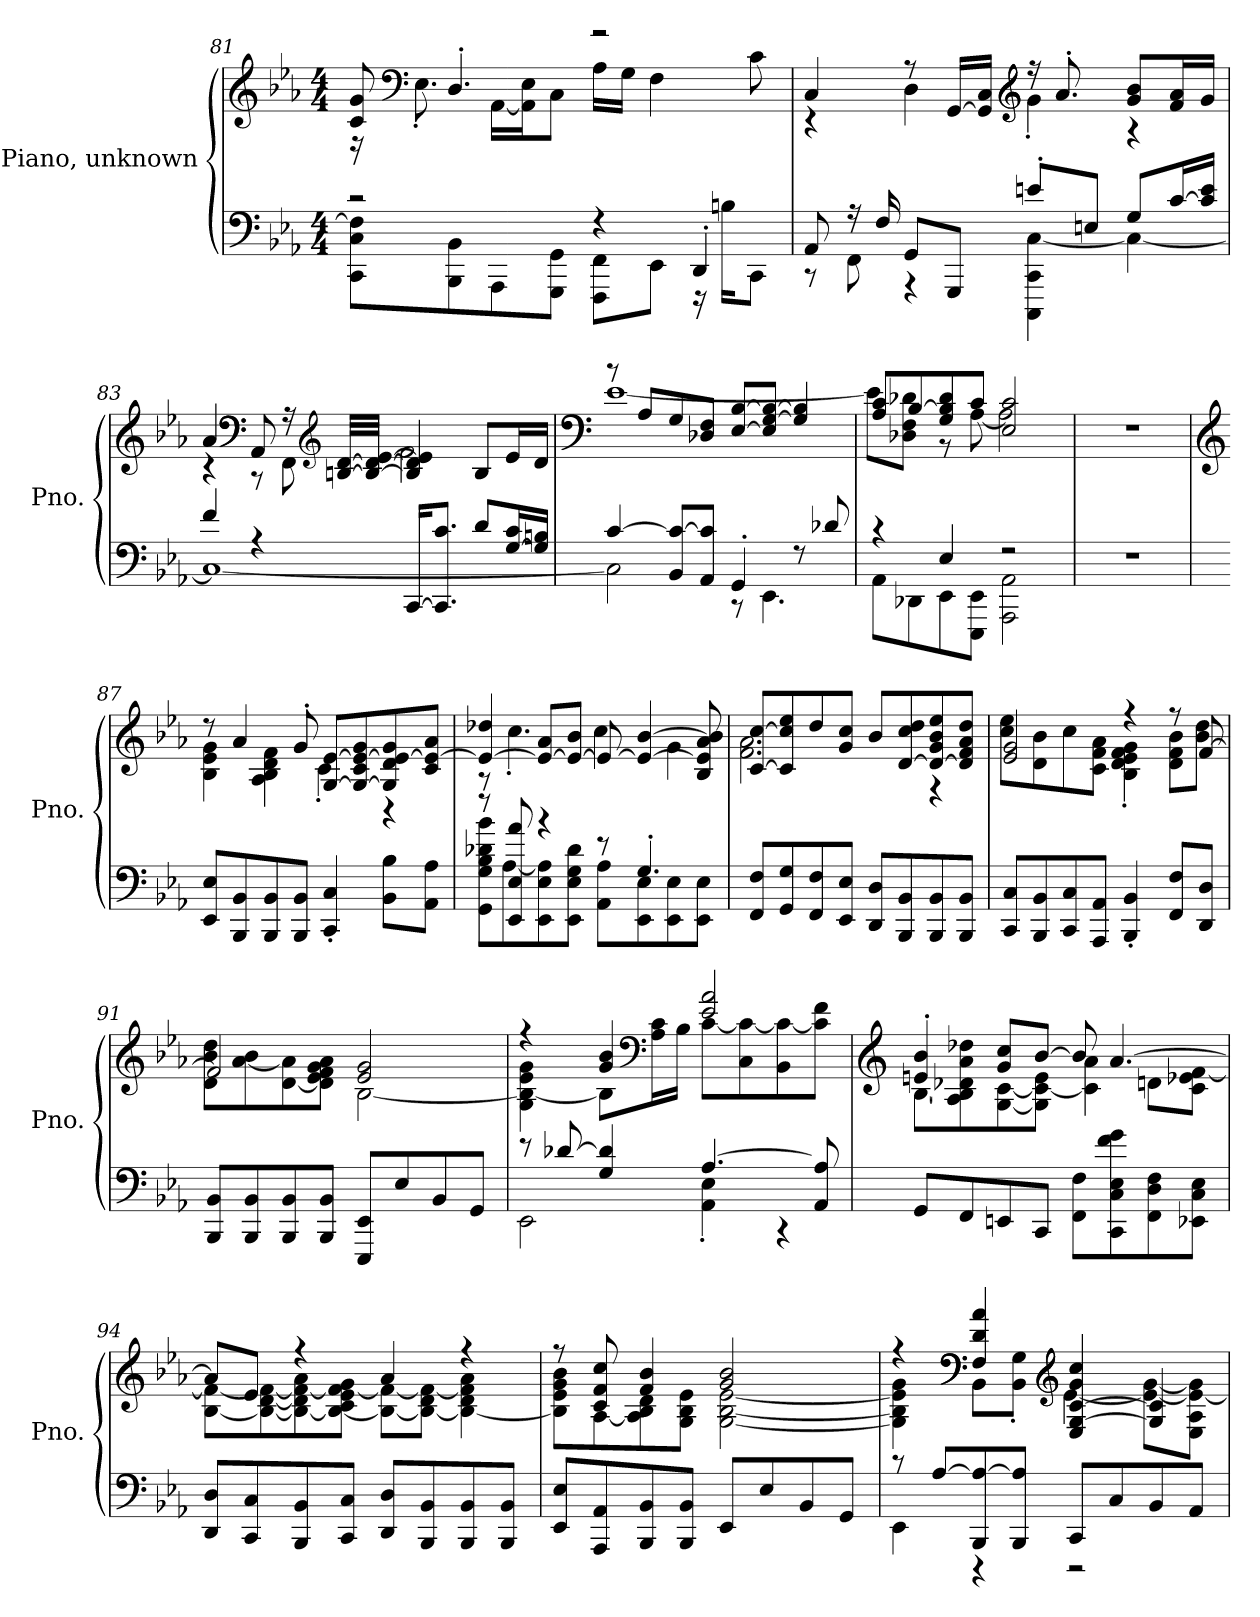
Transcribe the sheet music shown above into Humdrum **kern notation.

**kern	**kern
*part1	*part1
*staff2	*staff1
*I"Piano, unknown	*
*I'Pno.	*
!!LO:PB:g=z
*clefF4	*clefG2
*k[b-e-a-]	*k[b-e-a-]
*M4/4	*M4/4
=81	=81
*^	*^
2r	8CC\ 8C\ 8F\]L	8c/ 8g/	16r
*	*	*clefF4	*
.	.	.	8.E-'\
.	8BBB-\ 8BB-\	4.D'/	.
.	8AAA-\	.	[16AA-\LL
.	.	.	16AA-\] 16E-\J
.	8GGG\ 8GG\J	.	8C\J
4r	8FFF\ 8FF\L	2r	16A-\LL
.	.	.	16G\JJ
.	8EE-\J	.	4F\
4DD'/	16r	.	.
.	16Bn\KL	.	.
.	8CC\J	.	8c\
=82	=82	=82	=82
8AA-/	8r	4C/	4r
16r	8FF\	.	.
16F/	.	.	.
8GG/L	4r	8r	4D\
8GGG/J	.	[16GG/LL	.
.	.	16GG/] 16C/JJ	.
*	*	*clefG2	*
8en'/L	4CCC\ 4CC\ [4C\	16r	4g'\
.	.	8.a-'/	.
8En/J	.	.	.
8G/L	4C\_	8g/ 8b-/L	4r
[16c/L	.	16f/ 16a-/L	.
16c/] 16e/JJ	.	16g/JJ	.
!!LO:LB:g=z	!!
=83	=83	=83	=83
4f/	1C_	4a-/	4r
*	*	*clefF4	*
4r	.	8AA-/	8r
.	.	16r	8FF\
*	*	*clefG2	*
.	.	[32Bn/ [32d/LLL	.
.	.	32B/_ 32d/_ [32e-/JJJ	.
[16CC/KL	.	4B/] 4d/] 4e-/]	2f\
8.CC/] 8.c/J	.	.	.
8d/L	.	8B/L	.
[16G/ 16c/L	.	16e-/L	.
16G/] 16Bn/JJ	.	16d/JJ	.
=84	=84	=84	=84
*	*	*clefF4	*
[4c/	2C\]	8r	[1e-
.	.	8A-/L	.
8BB-/ 8c/_L	.	8G/	.
8AA-/ 8c/]J	.	8D-X/ 8F/J	.
4GG'/	8r	[8E-/ [8B-/L	.
.	4.EE-\	8E-/] [8G/ 8B-/_J	.
8r	.	4G/] 4B-/]	.
8d-X/	.	.	.
=85	=85	=85	=85
4r	8AA-\L	8A-/ 8c/L	8e-\L]
.	8DD-X\	[8B-/	8D-X\ 8F\ 8d-X\J
4E-/	8EE-\	8G/ 8B-/] 8d-/	8r
.	8EEE-\ 8EE-\J	8c/J	[8A-\
2r	2AAA-\ 2AA-\	2E-/ 2c/	2A-\]
*v	*v	*	*
*	*v	*v
!!LO:LB:g=z
=86	=86
1r	1r
=87	=87
*	*clefG2
*	*^
8EE-/ 8E-/L	8r	4B-\ 4e-\ 4g\
8BBB-/ 8BB-/	4a-/	.
8BBB-/ 8BB-/	.	4A-\ 4B-\ 4d\ 4f\
8BBB-/ 8BB-/J	8g'/	.
4CC/' 4C/'	[8G/ [8e-/L	4c'\
.	8G/_ 8c/ 8e-/_ 8g/	.
8BB-\ 8B-\L	8G/] 8d/ 8e-/_ 8g/	4r
8AA-\ 8A-\J	8c/ 8e-/_ 8a-/J	.
=88	=88	=88
*^	*	*
8r	8GG\ 8G\ 8B-\ 8d-X\ 8b-\L	4e-/_ 4dd-X/	8r
8EE-/ 8E-/ 8a-/	[8A-\	.	4.cc'\
4r	8EE-\ 8E-\ 8A-\]	8e-/_ 8a-/L	.
.	8EE-\ 8E-\ 8G\ 8d-\J	8e-/_ 8b-/J	.
8r	8AA-\ 8A-\L	8e-/_	4cc\
4.G'/	8EE-\ 8E-\	4e-/_ [4b-/	.
.	8EE-\ 8E-\	.	4g\
.	8EE-\ 8E-\J	8B-/ 8e-/] 8a-/ 8b-/]	.
*v	*v	*	*
!!LO:LB:g=z	!!
=89	=89	=89
8FF/ 8F/L	[8c/ [8cc/L	2.f\ 2.a-\
8GG/ 8G/	8c/] 8cc/] 8ee-/	.
8FF/ 8F/	8dd/	.
8EE-/ 8E-/J	8g/ 8cc/J	.
8DD/ 8D/L	8b-/L	.
8BBB-/ 8BB-/	[8d/ 8cc/ 8dd/	.
8BBB-/ 8BB-/	8d/_ 8g/ 8b-/ 8ee-/	4r
8BBB-/ 8BB-/J	8d/] 8f/ 8a-/ 8dd/J	.
=90	=90	=90
8CC/ 8C/L	2e-/ 2g/	8cc\ 8ee-\L
8BBB-/ 8BB-/	.	8d\ 8b-\
8CC/ 8C/	.	8cc\
8AAA-/ 8AA-/J	.	8c\ 8f\ 8a-\J
4BBB-/' 4BB-/'	4r	4B-\' 4d\' 4e-\' 4f\' 4g\'
8FF/ 8F/L	8r	8d\ 8f\ 8b-\L
8DD/ 8D/J	[8f/	8b-\ 8dd\J
=91	=91	=91
8BBB-/ 8BB-/L	2f/]	8d\ 8b-\ 8dd\L
8BBB-/ 8BB-/	.	[8a-\ 8b-\
8BBB-/ 8BB-/	.	[8d\ 8a-\]
8BBB-/ 8BB-/J	.	8d\] 8e-\ 8f\ 8g\ 8a-\J
8EEE-/ 8EE-/L	2e-/ 2g/	[2B-\
8E-/	.	.
8BB-/	.	.
8GG/J	.	.
!!LO:LB:g=z	!!
=92	=92	=92
*^	*	*
8r	2EE-\	4r	4G\ 4B-\_ 4e-\ 4g\
[8d-X/	.	.	.
4G/ 4d-/]	.	4g/ 4b-/	8B-\L]
*	*	*clefF4	*
.	.	.	16A-\ 16c\L
.	.	.	16B-\JJ
[4.A-/	4AA-\' 4E-\'	2e-/ 2a-/	[8c\L
.	.	.	8C\ 8c\_
.	4r	.	8BB-\ 8c\_
8AA-/ 8A-/]	.	.	8c\] 8f\J
*v	*v	*	*
=93	=93	=93
*	*clefG2	*
8GG/L	4en/' 4b-/'	[8B-\L
8FF/	.	8A-\ 8B-\] 8d-X\ 8a-\ 8dd-X\
8EEn/	8g/ 8cc/L	[8G\ [8c\
8CC/J	[8b-/J	8G\] 8c\_ 8e\J
8FF\ 8F\L	8b-/]	4c\] 4a-\
8CC\ 8C\ 8E-\ 8f\ 8g\	[4.a-/	.
8FF\ 8D\ 8F\	.	8dn\L
8EE-X\ 8C\ 8E-\J	.	8c\ 8e-X\ [8f\J
!!LO:LB:g=z	!!
=94	=94	=94
8DD/ 8D/L	8a-/L]	[8B-\ 8f\_L
8CC/ 8C/	8e-/J	8B-\_ [8d\ 8f\_
8BBB-/ 8BB-/	4r	8B-\_ 8d\] 8f\_ 8a-\
8CC/ 8C/J	.	8B-\_ 8c\ 8e-\ 8f\_ 8g\J
8DD/ 8D/L	4a-/	8B-\_ 8f\_L
8BBB-/ 8BB-/	.	8B-\_ 8d\ 8f\_J
8BBB-/ 8BB-/	4r	4B-\_ 4d\ 4f\] 4a-\
8BBB-/ 8BB-/J	.	.
=95	=95	=95
8EE-/ 8E-/L	8r	8B-\] 8e-\ 8g\ 8b-\L
8AAA-/ 8AA-/	8c/ 8f/ 8cc/	[8A-\
8BBB-/ 8BB-/	4f/ 4b-/	8A-\] 8B-\ 8d\
8BBB-/ 8BB-/J	.	8G\ 8B-\ 8e-\J
8EE-/L	2g/ 2b-/	[2G\ [2B-\ [2e-\
8E-/	.	.
8BB-/	.	.
8GG/J	.	.
=96	=96	=96
*^	*	*
8r	4EE-\	4r	4G\] 4B-\] 4e-\] 4g\
[8A-/L	.	.	.
*	*	*clefF4	*
8BBB-/ 8A-/_	4r	4F/ 4d/ 4a-/	8BB-\L
8BBB-/ 8A-/]J	.	.	8BB-\' 8G\'J
*	*	*clefG2	*
8CC/L	2r	4E-/ [4G/ [4c/ 4g/ 4cc/	[4e-\
8C/	.	.	.
8BB-/	.	4G/] 4c/]	8e-\_ [8g\L
8AA-/J	.	.	8E-\ 8A-\ 8e-\_ 8g\]J
*v	*v	*	*
*	*v	*v
=	=
*-	*-
